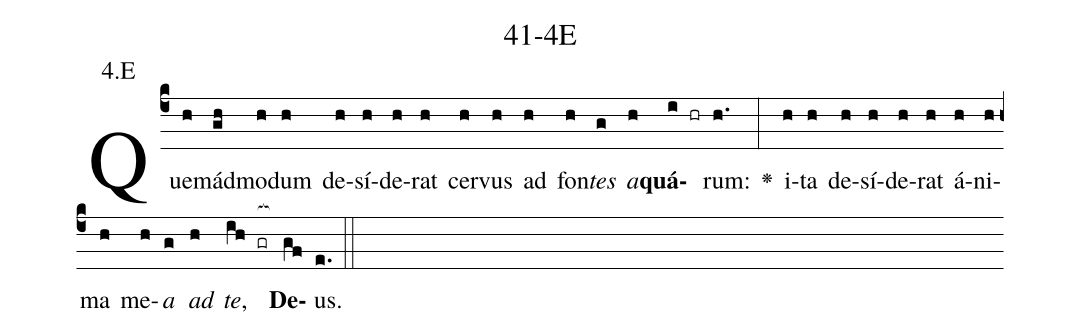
name: 41-4E;
annotation: 4.E;
%%
(c4)Quem(h)ád(gh)mo(h)dum(h) de(h)sí(h)de(h)rat(h) cer(h)vus(h) ad(h) fon(h)<i>tes</i>(g) <i>a</i>(h)<b>quá</b>(i hr)rum:(h.) <v>\greheightstar</v>(:) i(h)ta(h) de(h)sí(h)de(h)rat(h) á(h)ni(h)ma(h) me(h)<i>a</i>(g) <i>ad</i>(h) <i>te</i>,(ih gr[ocb:1{]) <b>De</b>(gf[ocb:0}])us.(e.) (::)


%E(h) u(g) o(h) u(ih) a(gf) e.(e.) (::)
